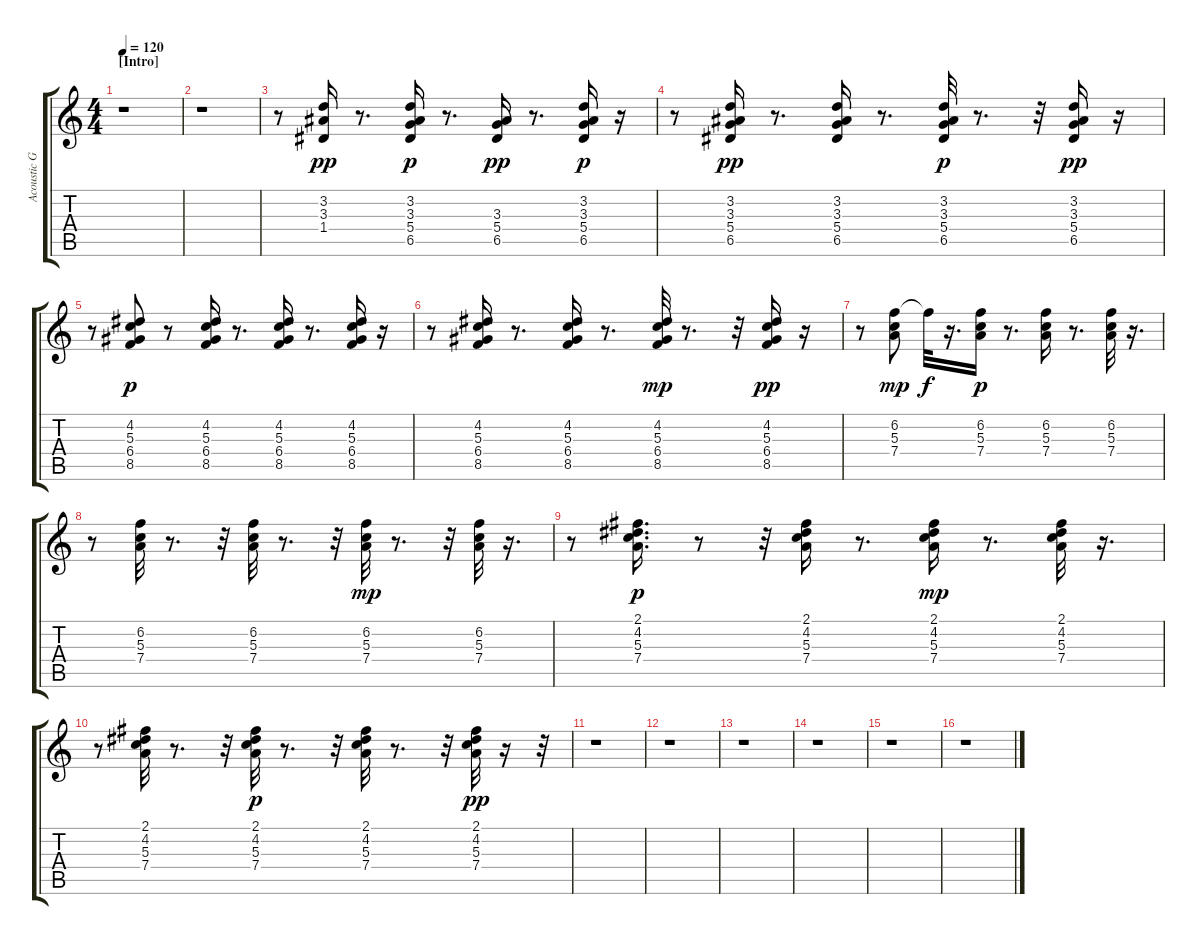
\track ("Acoustic Guitar" "Acoustic G") {instrument acousticguitarsteel}
\staff {score tabs}
\tuning (E4 B3 G3 D3 A2 E2) {hide}
\ts (4 4)
\section ("" "[Intro]")
\tempo 120
\clef g2
\ks c
r.1{dy pp instrument acousticguitarsteel} |
r.1 |
r.8 (3.2 3.3 1.4).16 r.8{d} (3.2 3.3 5.4 6.5).16{dy p} r.8{d} (3.3 5.4 6.5).16{dy pp} r.8{d} (3.2 3.3 5.4 6.5).16{dy p} r.16 |
r.8 (3.2 3.3 5.4 6.5).16{dy pp} r.8{d} (3.2 3.3 5.4 6.5).16 r.8{d} (3.2 3.3 5.4 6.5).32{dy p} r.8{d} r.32 (3.2 3.3 5.4 6.5).16{dy pp} r.16 |
r.8 (4.2 5.3 6.4 8.5).8{dy p} r.8 (4.2 5.3 6.4 8.5).16 r.8{d} (4.2 5.3 6.4 8.5).16 r.8{d} (4.2 5.3 6.4 8.5).16 r.16 |
r.8 (4.2 5.3 6.4 8.5).16 r.8{d} (4.2 5.3 6.4 8.5).16 r.8{d} (4.2 5.3 6.4 8.5).32{dy mp} r.8{d} r.32 (4.2 5.3 6.4 8.5).16{dy pp} r.16 |
r.8 (6.2 5.3 7.4).8{dy mp} 6.2{t}.32{dy f} r.16{d} (6.2 5.3 7.4).16{dy p} r.8{d} (6.2 5.3 7.4).16 r.8{d} (6.2 5.3 7.4).32 r.16{d} |
r.8 (6.2 5.3 7.4).32 r.8{d} r.32 (6.2 5.3 7.4).32 r.8{d} r.32 (6.2 5.3 7.4).32{dy mp} r.8{d} r.32 (6.2 5.3 7.4).32 r.16{d} |
r.8 (2.1 4.2 5.3 7.4).16{d dy p} r.8 r.32 (2.1 4.2 5.3 7.4).16 r.8{d} (2.1 4.2 5.3 7.4).16{dy mp} r.8{d} (2.1 4.2 5.3 7.4).32 r.16{d} |
r.8 (2.1 4.2 5.3 7.4).32 r.8{d} r.32 (2.1 4.2 5.3 7.4).32{dy p} r.8{d} r.32 (2.1 4.2 5.3 7.4).32 r.8{d} r.32 (2.1 4.2 5.3 7.4).32{dy pp} r.16 r.32 |
r.1 |
r.1 |
r.1 |
r.1 |
r.1 |
r.1
